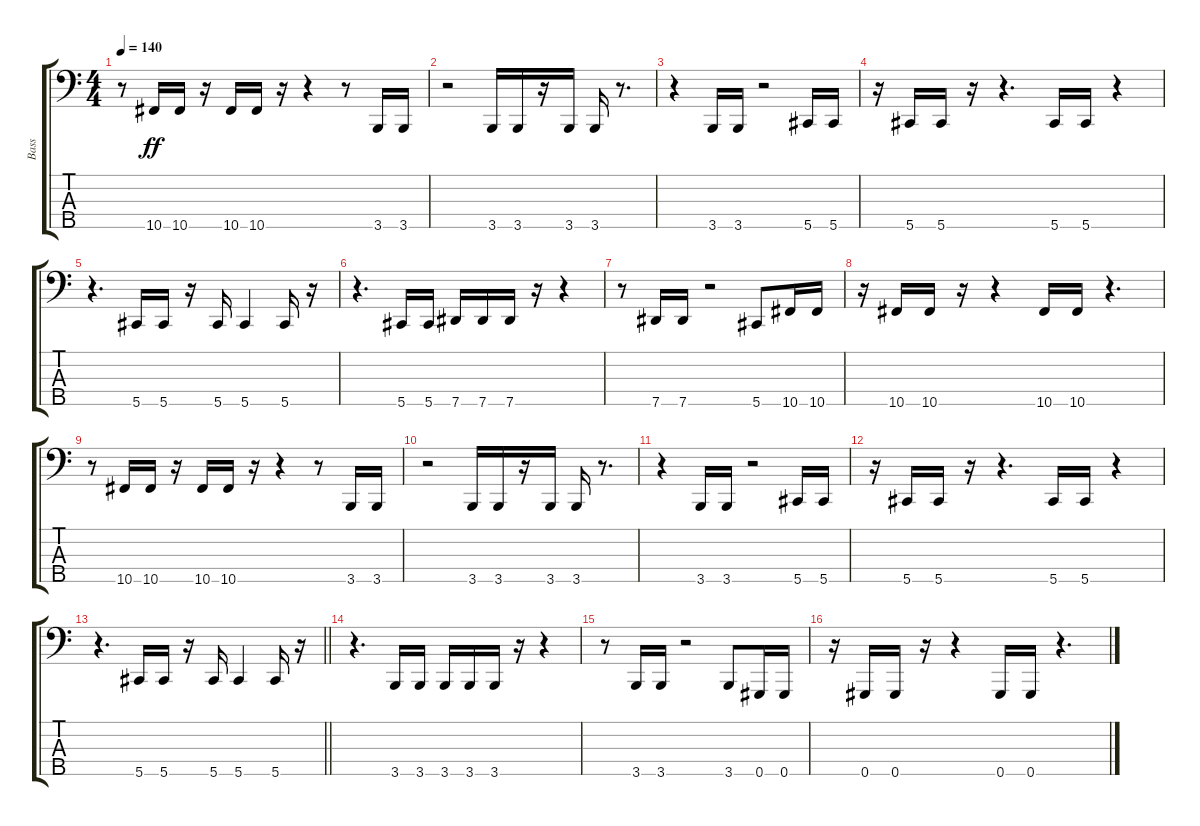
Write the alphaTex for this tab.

\track ("Bass" "Bass") {instrument electricbasspick}
\staff {score tabs}
\tuning (Ab2 Eb2 Bb1 F1 Ab0) {hide}
\ts (4 4)
\tempo 140
\clef f4
\ks c
r.8{dy ff} 10.5.16 10.5.16 r.16 10.5.16 10.5.16 r.16 r.4 r.8 3.5.16 3.5.16 |
r.2 3.5.16 3.5.16 r.16 3.5.16 3.5.16 r.8{d} |
r.4 3.5.16 3.5.16 r.2 5.5.16 5.5.16 |
r.16 5.5.16 5.5.16 r.16 r.4{d} 5.5.16 5.5.16 r.4 |
r.4{d} 5.5.16 5.5.16 r.16 5.5.16 5.5.4 5.5.16 r.16 |
r.4{d} 5.5.16 5.5.16 7.5.16 7.5.16 7.5.16 r.16 r.4 |
r.8 7.5.16 7.5.16 r.2 5.5.8 10.5.16 10.5.16 |
r.16 10.5.16 10.5.16 r.16 r.4 10.5.16 10.5.16 r.4{d} |
r.8 10.5.16 10.5.16 r.16 10.5.16 10.5.16 r.16 r.4 r.8 3.5.16 3.5.16 |
r.2 3.5.16 3.5.16 r.16 3.5.16 3.5.16 r.8{d} |
r.4 3.5.16 3.5.16 r.2 5.5.16 5.5.16 |
r.16 5.5.16 5.5.16 r.16 r.4{d} 5.5.16 5.5.16 r.4 |
\barLineRight lightlight
r.4{d} 5.5.16 5.5.16 r.16 5.5.16 5.5.4 5.5.16 r.16 |
\section ("" "")
r.4{d} 3.5.16 3.5.16 3.5.16 3.5.16 3.5.16 r.16 r.4 |
r.8 3.5.16 3.5.16 r.2 3.5.8 0.5.16 0.5.16 |
r.16 0.5.16 0.5.16 r.16 r.4 0.5.16 0.5.16 r.4{d}
